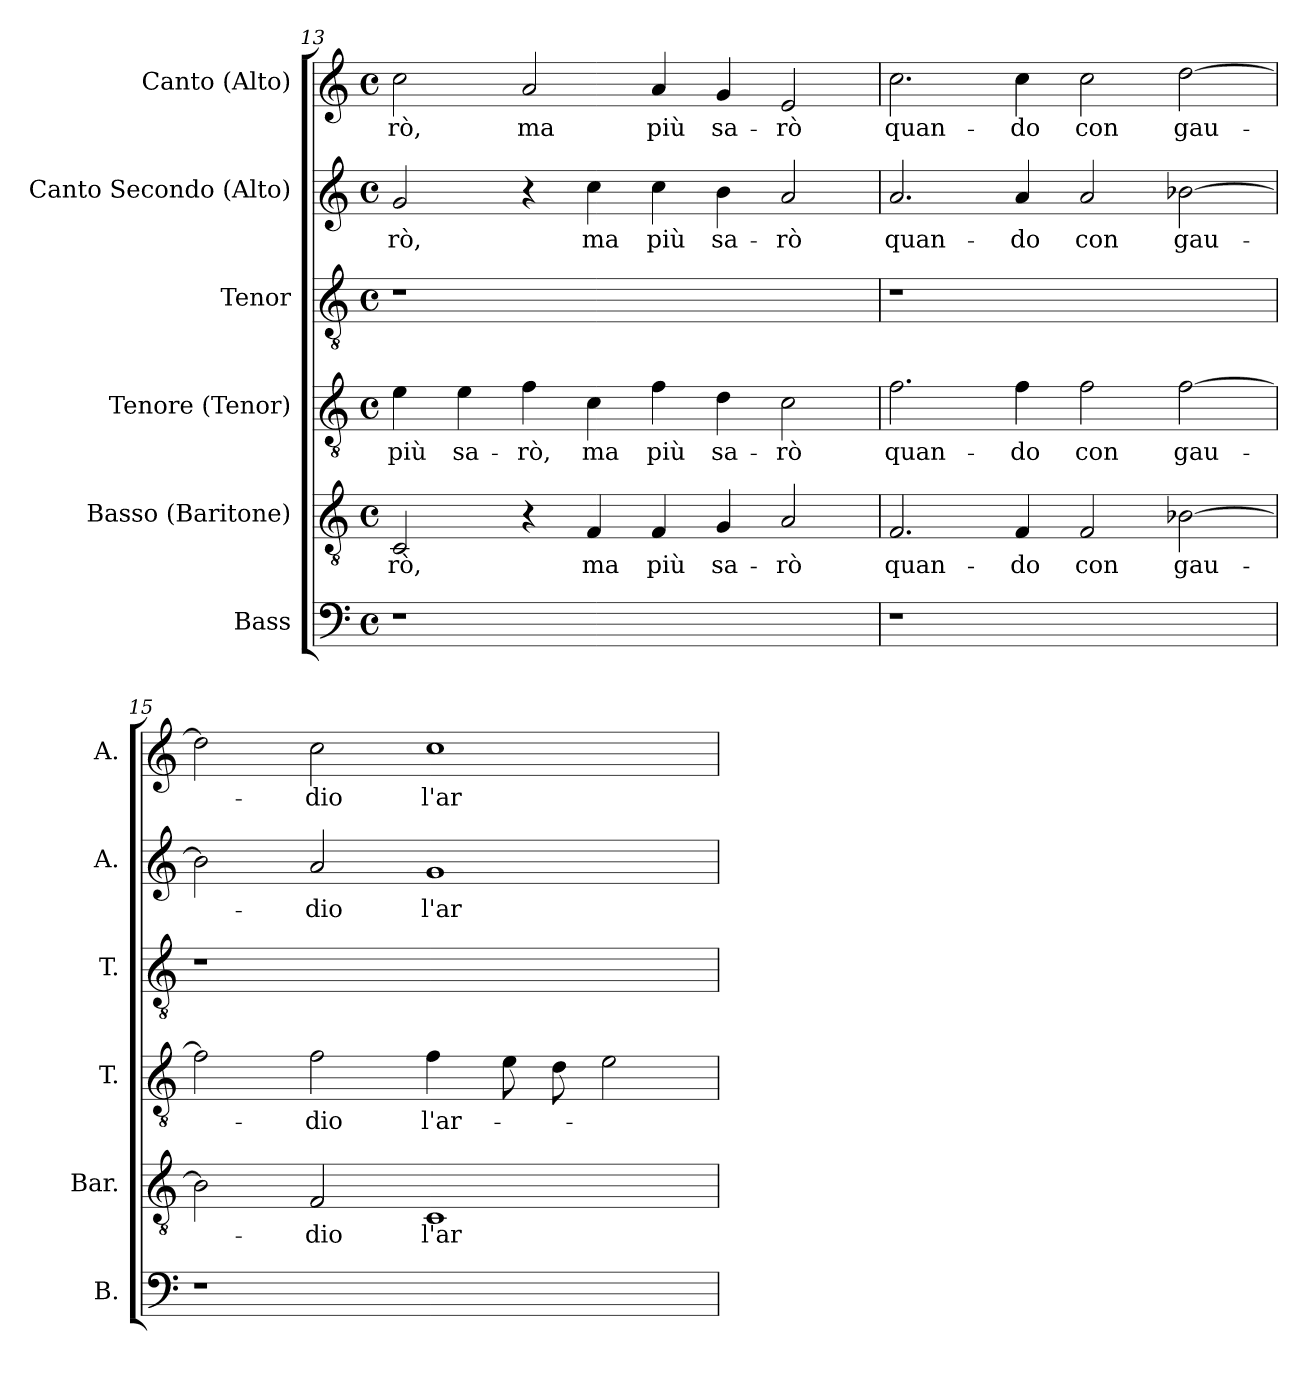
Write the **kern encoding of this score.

**kern	**kern	**text	**kern	**text	**kern	**kern	**text	**kern	**text
*part6	*part5	*part5	*part4	*part4	*part3	*part2	*part2	*part1	*part1
*staff6	*staff5	*staff5	*staff4	*staff4	*staff3	*staff2	*staff2	*staff1	*staff1
*I"Bass	*I"Basso (Baritone)	*	*I"Tenore (Tenor)	*	*I"Tenor	*I"Canto Secondo (Alto)	*	*I"Canto (Alto)	*
*I'B.	*I'Bar.	*	*I'T.	*	*I'T.	*I'A.	*	*I'A.	*
!!LO:LB:g=z
*clefF4	*clefGv2	*	*clefGv2	*	*clefGv2	*clefG2	*	*clefG2	*
*	*ITrd7c12	*	*ITrd7c12	*	*ITrd7c12	*	*	*	*
*k[]	*k[]	*	*k[]	*	*k[]	*k[]	*	*k[]	*
*C:	*C:	*	*C:	*	*C:	*C:	*	*C:	*
*M4/4	*M4/4	*	*M4/4	*	*M4/4	*M4/4	*	*M4/4	*
*met(c)	*met(c)	*	*met(c)	*	*met(c)	*met(c)	*	*met(c)	*
=13	=13	=13	=13	=13	=13	=13	=13	=13	=13
!LO:N:vis=1	!	!	!	!	!	!	!	!	!
!	!	!LO:LY:b:color=#000000	!	!	!	!	!	!	!
!	!	!	!	!LO:LY:b:color=#000000	!LO:N:vis=1	!	!	!	!
!	!	!	!	!	!	!	!LO:LY:b:color=#000000	!	!
!	!	!	!	!	!	!	!	!	!LO:LY:b:color=#000000
1r	2CCi/	-rò,	4Ei\	più	1r	2gi/	-rò,	2cci\	-rò,
!	!	!	!	!LO:LY:b:color=#000000	!	!	!	!	!
.	.	.	4Ei\	sa-	.	.	.	.	.
!	!	!	!	!LO:LY:b:color=#000000	!	!	!	!	!
!	!	!	!	!	!	!	!	!	!LO:LY:b:color=#000000
.	4r	.	4Fi\	-rò,	.	4r	.	2ai/	ma
!	!	!LO:LY:b:color=#000000	!	!	!	!	!	!	!
!	!	!	!	!LO:LY:b:color=#000000	!	!	!	!	!
!	!	!	!	!	!	!	!LO:LY:b:color=#000000	!	!
.	4FFi/	ma	4Ci\	ma	.	4cci\	ma	.	.
!	!	!LO:LY:b:color=#000000	!	!	!	!	!	!	!
!	!	!	!	!LO:LY:b:color=#000000	!	!	!	!	!
!	!	!	!	!	!	!	!LO:LY:b:color=#000000	!	!
!	!	!	!	!	!	!	!	!	!LO:LY:b:color=#000000
1ryy	4FFi/	più	4Fi\	più	1ryy	4cci\	più	4ai/	più
!	!	!LO:LY:b:color=#000000	!	!	!	!	!	!	!
!	!	!	!	!LO:LY:b:color=#000000	!	!	!	!	!
!	!	!	!	!	!	!	!LO:LY:b:color=#000000	!	!
!	!	!	!	!	!	!	!	!	!LO:LY:b:color=#000000
.	4GGi/	sa-	4Di\	sa-	.	4bi\	sa-	4gi/	sa-
!	!	!LO:LY:b:color=#000000	!	!	!	!	!	!	!
!	!	!	!	!LO:LY:b:color=#000000	!	!	!	!	!
!	!	!	!	!	!	!	!LO:LY:b:color=#000000	!	!
!	!	!	!	!	!	!	!	!	!LO:LY:b:color=#000000
.	2AAi/	-rò	2Ci\	-rò	.	2ai/	-rò	2ei/	-rò
=14	=14	=14	=14	=14	=14	=14	=14	=14	=14
!LO:N:vis=1	!	!	!	!	!	!	!	!	!
!	!	!LO:LY:b:color=#000000	!	!	!	!	!	!	!
!	!	!	!	!LO:LY:b:color=#000000	!LO:N:vis=1	!	!	!	!
!	!	!	!	!	!	!	!LO:LY:b:color=#000000	!	!
!	!	!	!	!	!	!	!	!	!LO:LY:b:color=#000000
1r	2.FFi/	quan-	2.Fi\	quan-	1r	2.ai/	quan-	2.cci\	quan-
!	!	!LO:LY:b:color=#000000	!	!	!	!	!	!	!
!	!	!	!	!LO:LY:b:color=#000000	!	!	!	!	!
!	!	!	!	!	!	!	!LO:LY:b:color=#000000	!	!
!	!	!	!	!	!	!	!	!	!LO:LY:b:color=#000000
.	4FFi/	-do	4Fi\	-do	.	4ai/	-do	4cci\	-do
!	!	!LO:LY:b:color=#000000	!	!	!	!	!	!	!
!	!	!	!	!LO:LY:b:color=#000000	!	!	!	!	!
!	!	!	!	!	!	!	!LO:LY:b:color=#000000	!	!
!	!	!	!	!	!	!	!	!	!LO:LY:b:color=#000000
1ryy	2FFi/	con	2Fi\	con	1ryy	2ai/	con	2cci\	con
!	!	!LO:LY:b:color=#000000	!	!	!	!	!	!	!
!	!	!	!	!LO:LY:b:color=#000000	!	!	!	!	!
!	!	!	!	!	!	!	!LO:LY:b:color=#000000	!	!
!	!	!	!	!	!	!	!	!	!LO:LY:b:color=#000000
.	[2BB-Xi\	gau-	[2Fi\	gau-	.	[2b-Xi\	gau-	[2ddi\	gau-
=15	=15	=15	=15	=15	=15	=15	=15	=15	=15
!LO:N:vis=1	!	!	!	!	!LO:N:vis=1	!	!	!	!
1r	2BB-i\]	.	2Fi\]	.	1r	2b-i\]	.	2ddi\]	.
!	!	!LO:LY:b:color=#000000	!	!	!	!	!	!	!
!	!	!	!	!LO:LY:b:color=#000000	!	!	!	!	!
!	!	!	!	!	!	!	!LO:LY:b:color=#000000	!	!
!	!	!	!	!	!	!	!	!	!LO:LY:b:color=#000000
.	2FFi/	-dio	2Fi\	-dio	.	2ai/	-dio	2cci\	-dio
!	!	!LO:LY:b:color=#000000	!	!	!	!	!	!	!
!	!	!	!	!LO:LY:b:color=#000000	!	!	!	!	!
!	!	!	!	!	!	!	!LO:LY:b:color=#000000	!	!
!	!	!	!	!	!	!	!	!	!LO:LY:b:color=#000000
1ryy	1CCi	l'ar-	4Fi\	l'ar-	1ryy	1gi	l'ar-	1cci	l'ar-
.	.	.	8Ei\	.	.	.	.	.	.
.	.	.	8Di\	.	.	.	.	.	.
.	.	.	2Ei\	.	.	.	.	.	.
=	=	=	=	=	=	=	=	=	=
*-	*-	*-	*-	*-	*-	*-	*-	*-	*-
